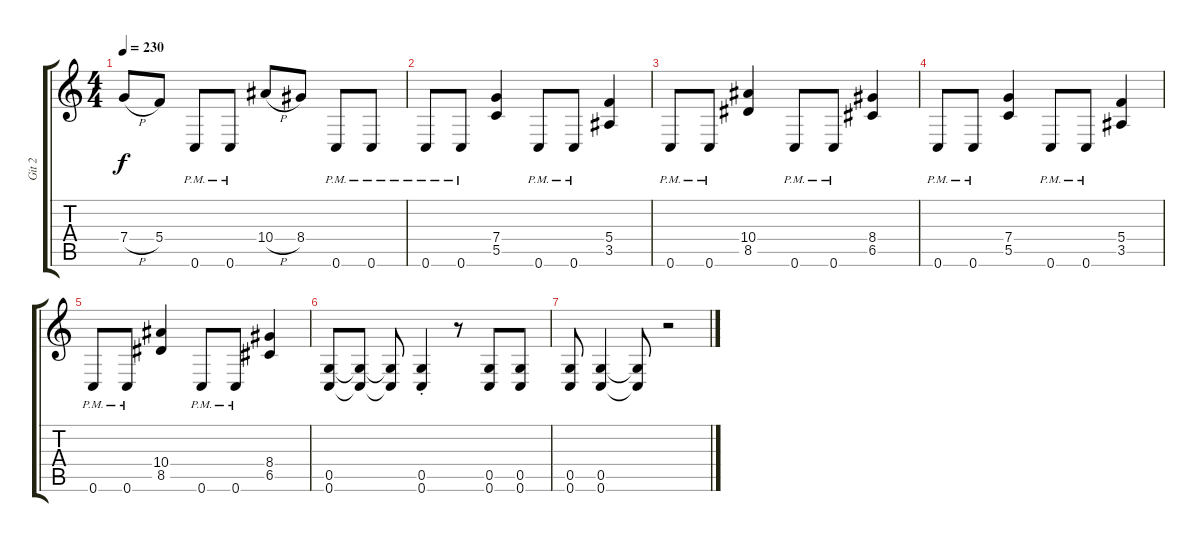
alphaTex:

\track ("Git 2" "Git 2") {instrument overdrivenguitar}
\staff {score tabs}
\tuning (D4 A3 F3 C3 G2 C2) {hide}
\ts (4 4)
\tempo 230
\clef g2
\ks c
7.4{h}.8{dy f} 5.4.8 0.6{pm}.8 0.6{pm}.8 10.4{h}.8 8.4.8 0.6{pm}.8 0.6{pm}.8 |
0.6{pm}.8 0.6{pm}.8 (7.4 5.5).4 0.6{pm}.8 0.6{pm}.8 (5.4 3.5).4 |
0.6{pm}.8 0.6{pm}.8 (10.4 8.5).4 0.6{pm}.8 0.6{pm}.8 (8.4 6.5).4 |
0.6{pm}.8 0.6{pm}.8 (7.4 5.5).4 0.6{pm}.8 0.6{pm}.8 (5.4 3.5).4 |
0.6{pm}.8 0.6{pm}.8 (10.4 8.5).4 0.6{pm}.8 0.6{pm}.8 (8.4 6.5).4 |
(0.5 0.6).8 (0.5{t} 0.6{t}).8 (0.5{t} 0.6{t}).8 (0.5{st} 0.6{st}).4 r.8 (0.5 0.6).8 (0.5 0.6).8 |
(0.5 0.6).8 (0.5 0.6).4 (0.5{t} 0.6{t}).8 r.2
